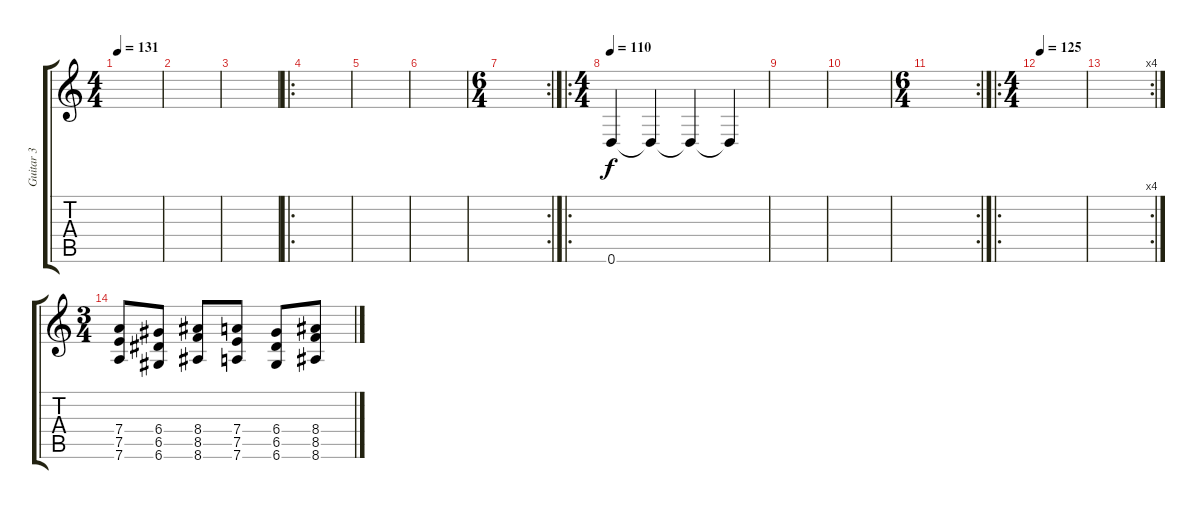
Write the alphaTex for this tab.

\track ("Guitar 3" "Guitar 3") {instrument distortionguitar}
\staff {score tabs}
\tuning (E4 B3 G3 D3 A2 D2) {hide}
\ts (4 4)
\tempo 131
\clef g2
\ks c
|
|
|
\ro
|
|
|
\rc 2
\ts (6 4)
|
\ro
\ts (4 4)
\tempo 110
0.6.4 0.6{t}.4 0.6{t}.4 0.6{t}.4 |
|
|
\rc 2
\ts (6 4)
|
\ro
\ts (4 4)
\tempo 125
|
\rc 4
|
\ts (3 4)
(7.4 7.5 7.6).8 (6.4 6.5 6.6).8 (8.4 8.5 8.6).8 (7.4 7.5 7.6).8 (6.4 6.5 6.6).8 (8.4 8.5 8.6).8
